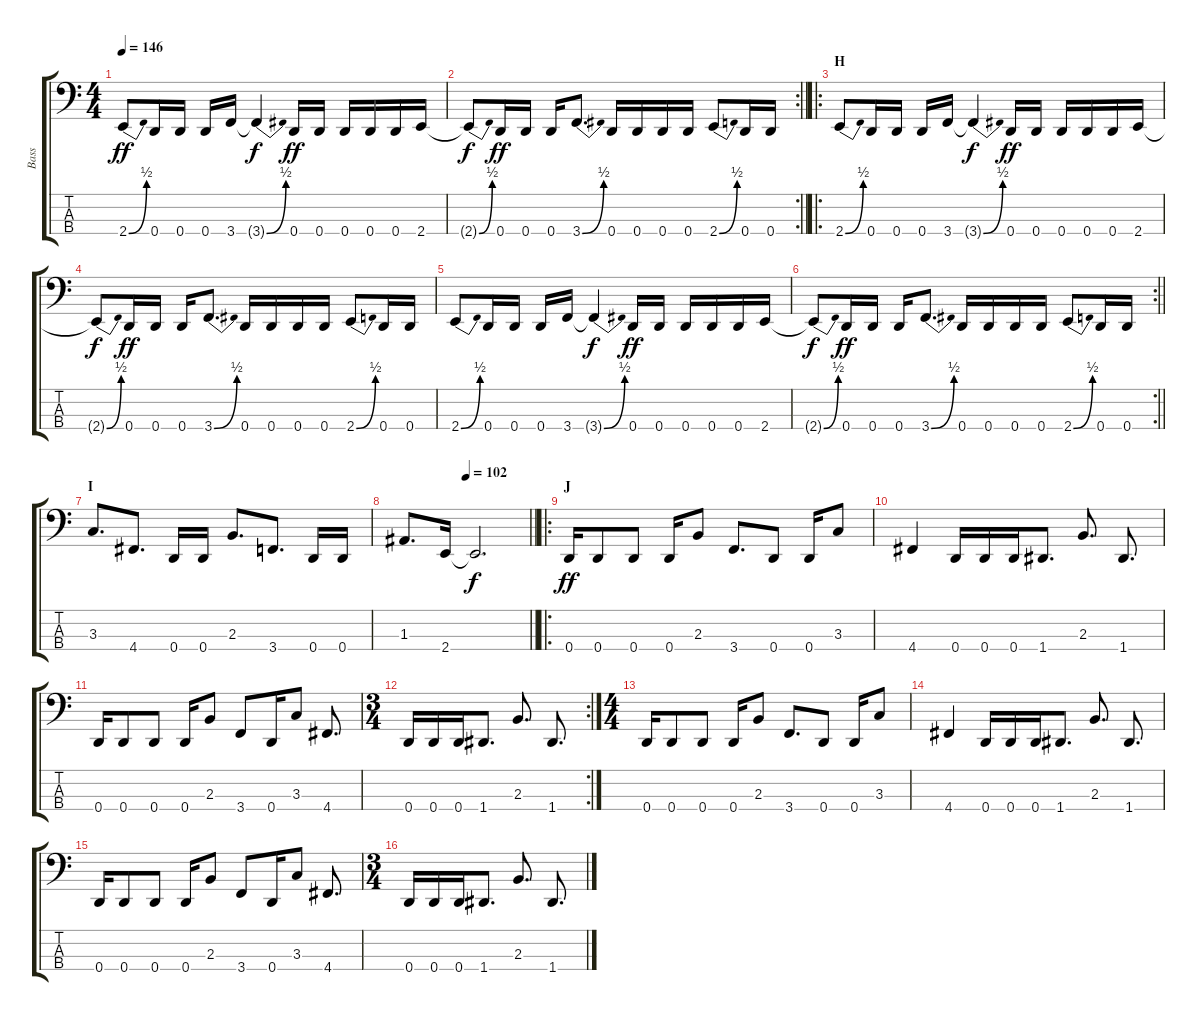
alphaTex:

\track ("Bass" "Bass") {instrument electricbasspick}
\staff {score tabs}
\tuning (G2 D2 A1 D1) {hide}
\ts (4 4)
\tempo 146
\clef f4
\ks c
2.4{be (bend 0 0 60 2)}.8{dy ff} 0.4.16 0.4.16 0.4.16 3.4.16 3.4{be (bend 0 0 60 2) t}.4{dy f} 0.4.16{dy ff} 0.4.16 0.4.16 0.4.16 0.4.16 2.4.16 |
\rc 2
\barLineRight lightlight
2.4{be (bend 0 0 60 2) t}.8{dy f} 0.4.16{dy ff} 0.4.16 0.4.16 3.4{be (bend 0 0 60 2)}.8{d} 0.4.16 0.4.16 0.4.16 0.4.16 2.4{be (bend 0 0 60 2)}.8 0.4.16 0.4.16 |
\ro
\section ("" "H")
2.4{be (bend 0 0 60 2)}.8 0.4.16 0.4.16 0.4.16 3.4.16 3.4{be (bend 0 0 60 2) t}.4{dy f} 0.4.16{dy ff} 0.4.16 0.4.16 0.4.16 0.4.16 2.4.16 |
2.4{be (bend 0 0 60 2) t}.8{dy f} 0.4.16{dy ff} 0.4.16 0.4.16 3.4{be (bend 0 0 60 2)}.8{d} 0.4.16 0.4.16 0.4.16 0.4.16 2.4{be (bend 0 0 60 2)}.8 0.4.16 0.4.16 |
2.4{be (bend 0 0 60 2)}.8 0.4.16 0.4.16 0.4.16 3.4.16 3.4{be (bend 0 0 60 2) t}.4{dy f} 0.4.16{dy ff} 0.4.16 0.4.16 0.4.16 0.4.16 2.4.16 |
\rc 2
\barLineRight lightlight
2.4{be (bend 0 0 60 2) t}.8{dy f} 0.4.16{dy ff} 0.4.16 0.4.16 3.4{be (bend 0 0 60 2)}.8{d} 0.4.16 0.4.16 0.4.16 0.4.16 2.4{be (bend 0 0 60 2)}.8 0.4.16 0.4.16 |
\section ("" "I")
3.3.8{d} 4.4.8{d} 0.4.16 0.4.16 2.3.8{d} 3.4.8{d} 0.4.16 0.4.16 |
\tempo (102 0.5)
\barLineRight lightlight
1.3.8{d} 2.4.16 2.4{t}.2{d dy f} |
\ro
\section ("" "J")
0.4.16{dy ff} 0.4.8 0.4.8 0.4.16 2.3.8 3.4.8{d} 0.4.8 0.4.16 3.3.8 |
4.4.4 0.4.16 0.4.16 0.4.16 1.4.8{d} 2.3.8{d} 1.4.8{d} |
0.4.16 0.4.8 0.4.8 0.4.16 2.3.8 3.4.8 0.4.16 3.3.8 4.4.8{d} |
\rc 2
\ts (3 4)
0.4.16 0.4.16 0.4.16 1.4.8{d} 2.3.8{d} 1.4.8{d} |
\ts (4 4)
0.4.16 0.4.8 0.4.8 0.4.16 2.3.8 3.4.8{d} 0.4.8 0.4.16 3.3.8 |
4.4.4 0.4.16 0.4.16 0.4.16 1.4.8{d} 2.3.8{d} 1.4.8{d} |
0.4.16 0.4.8 0.4.8 0.4.16 2.3.8 3.4.8 0.4.16 3.3.8 4.4.8{d} |
\ts (3 4)
0.4.16 0.4.16 0.4.16 1.4.8{d} 2.3.8{d} 1.4.8{d}
